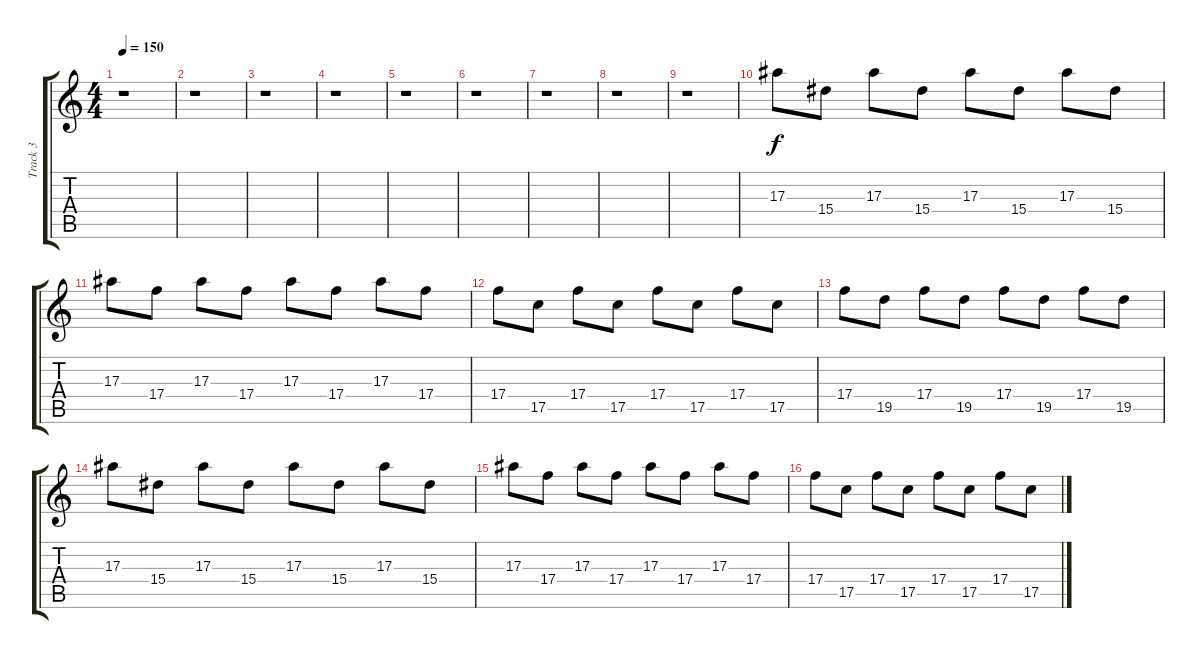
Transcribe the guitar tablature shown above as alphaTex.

\track ("Track 3" "Track 3") {instrument distortionguitar}
\staff {score tabs}
\tuning (D4 A3 F3 C3 G2 C2) {hide}
\ts (4 4)
\tempo 150
\clef g2
\ks c
r.1{dy f} |
r.1 |
r.1 |
r.1 |
r.1 |
r.1 |
r.1 |
r.1 |
r.1 |
\section ("" "")
17.3.8 15.4.8 17.3.8 15.4.8 17.3.8 15.4.8 17.3.8 15.4.8 |
17.3.8 17.4.8 17.3.8 17.4.8 17.3.8 17.4.8 17.3.8 17.4.8 |
17.4.8 17.5.8 17.4.8 17.5.8 17.4.8 17.5.8 17.4.8 17.5.8 |
17.4.8 19.5.8 17.4.8 19.5.8 17.4.8 19.5.8 17.4.8 19.5.8 |
17.3.8 15.4.8 17.3.8 15.4.8 17.3.8 15.4.8 17.3.8 15.4.8 |
17.3.8 17.4.8 17.3.8 17.4.8 17.3.8 17.4.8 17.3.8 17.4.8 |
17.4.8 17.5.8 17.4.8 17.5.8 17.4.8 17.5.8 17.4.8 17.5.8
